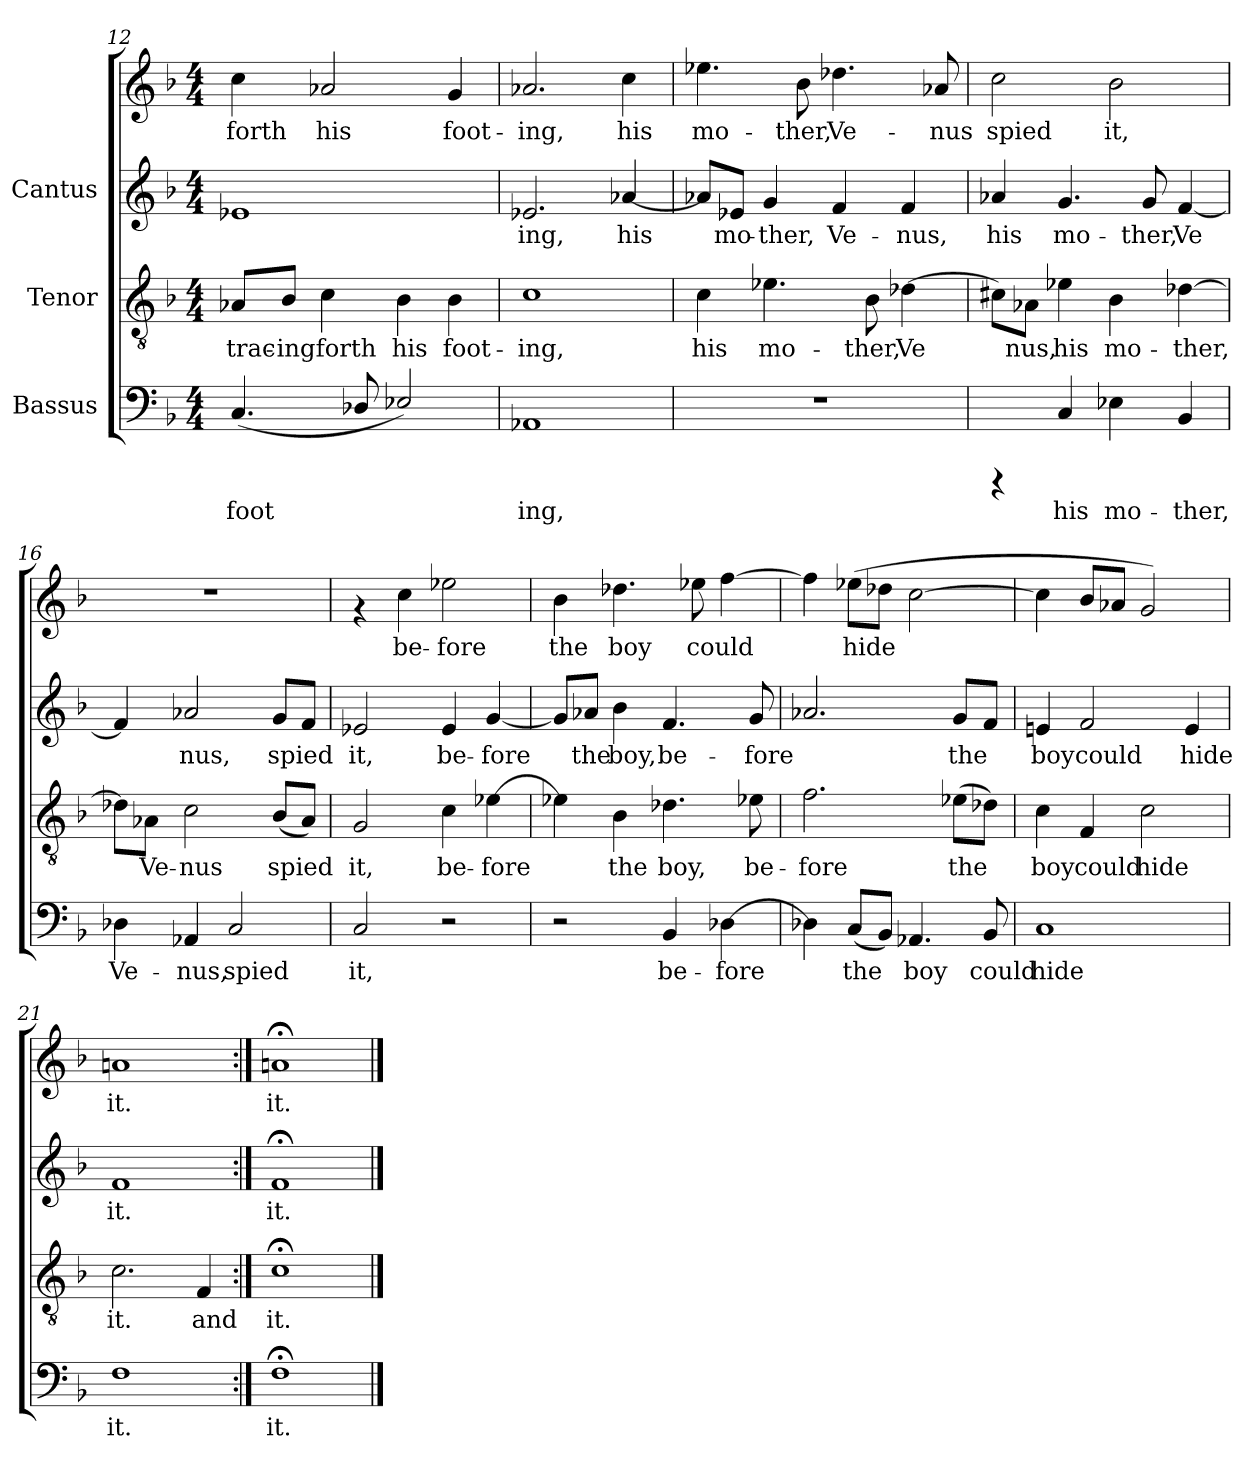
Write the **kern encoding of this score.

**kern	**text	**kern	**text	**kern	**text	**kern	**text
*part3	*part3	*part2	*part2	*part1	*part1	*part1	*part1
*staff4	*staff4	*staff3	*staff3	*staff2	*staff2	*staff1	*staff1
*I"Bassus	*	*I"Tenor	*	*I"Cantus	*	*	*
*clefF4	*	*clefGv2	*	*clefG2	*	*clefG2	*
*k[b-]	*	*k[b-]	*	*k[b-]	*	*k[b-]	*
*F:	*	*F:	*	*F:	*	*F:	*
*M4/4	*	*M4/4	*	*M4/4	*	*M4/4	*
=12	=12	=12	=12	=12	=12	=12	=12
!	!LO:LY:b:cj	!	!LO:LY:b:cj	!	!	!	!LO:LY:b:cj
(<4.C/	foot-	8A-X/L	trac-	1e-X	.	4cc\	-forth
!	!	!	!LO:LY:b:cj	!	!	!	!
.	.	8B-/J	-ing	.	.	.	.
!	!	!	!LO:LY:b:cj	!	!	!	!LO:LY:b:cj
.	.	4c\	forth	.	.	2a-X/	his
!	!LO:LY:b:cj	!	!	!	!	!	!
8D-X/	--	.	.	.	.	.	.
!	!LO:LY:b:cj	!	!LO:LY:b:cj	!	!	!	!
2E-X/)	--	4B-\	his	.	.	.	.
!	!	!	!LO:LY:b:cj	!	!	!	!LO:LY:b:cj
.	.	4B-\	foot-	.	.	4g/	foot-
!!LO:PB:g=z
=13	=13	=13	=13	=13	=13	=13	=13
!	!LO:LY:b:cj	!	!LO:LY:b:cj	!	!LO:LY:b:cj	!	!LO:LY:b:cj
1AA-X	-ing,	1c	-ing,	2.e-X/	ing,	2.a-X/	-ing,
!	!	!	!	!	!LO:LY:b:cj	!	!LO:LY:b:cj
.	.	.	.	[<4a-X/	his	4cc\	his
=14	=14	=14	=14	=14	=14	=14	=14
!	!	!	!LO:LY:b:cj	!	!LO:LY:b:cj	!	!LO:LY:b:cj
1r	.	4c\	his	8a-X/L]	.	4.ee-X\	mo-
!	!	!	!	!	!LO:LY:b:cj	!	!
.	.	.	.	8e-X/J	mo-	.	.
!	!	!	!LO:LY:b:cj	!	!LO:LY:b:cj	!	!
.	.	4.e-X\	mo-	4g/	-ther,	.	.
!	!	!	!	!	!	!	!LO:LY:b:cj
.	.	.	.	.	.	8b-\	-ther,
!	!	!	!	!	!LO:LY:b:cj	!	!LO:LY:b:cj
.	.	.	.	4f/	Ve-	4.dd-X\	Ve-
!	!	!	!LO:LY:b:cj	!	!	!	!
.	.	8B-\	-ther,	.	.	.	.
!	!	!	!LO:LY:b:cj	!	!LO:LY:b:cj	!	!
.	.	[>4d-X\	Ve-	4f/	-nus,	.	.
!	!	!	!	!	!	!	!LO:LY:b:cj
.	.	.	.	.	.	8a-X/	-nus
=15	=15	=15	=15	=15	=15	=15	=15
!	!	!	!LO:LY:b:cj	!	!LO:LY:b:cj	!	!LO:LY:b:cj
4rCCC	.	8c#X\L]	-	4a-X/	his	2cc\	spied
!	!	!	!LO:LY:b:cj	!	!	!	!
.	.	8A-X\J	nus,	.	.	.	.
!	!LO:LY:b:cj	!	!LO:LY:b:cj	!	!LO:LY:b:cj	!	!
4C/	his	4e-X\	his	4.g/	mo-	.	.
!	!LO:LY:b:cj	!	!LO:LY:b:cj	!	!	!	!LO:LY:b:cj
4E-X\	mo-	4B-\	mo-	.	.	2b-\	it,
!	!	!	!	!	!LO:LY:b:cj	!	!
.	.	.	.	8g/	-ther,	.	.
!	!LO:LY:b:cj	!	!LO:LY:b:cj	!	!LO:LY:b:cj	!	!
4BB-/	-ther,	[>4d-X\	-ther,	[<4f/	Ve-	.	.
=16	=16	=16	=16	=16	=16	=16	=16
!	!LO:LY:b:cj	!	!LO:LY:b:cj	!	!LO:LY:b:cj	!	!
4D-X\	Ve-	8d-X\L]	.	4f/]	-	1r	.
!	!	!	!LO:LY:b:cj	!	!	!	!
.	.	8A-X\J	Ve-	.	.	.	.
!	!LO:LY:b:cj	!	!LO:LY:b:cj	!	!LO:LY:b:cj	!	!
4AA-X/	-nus,	2c\	-nus	2a-X/	nus,	.	.
!	!LO:LY:b:cj	!	!	!	!	!	!
2C/	spied	.	.	.	.	.	.
!	!	!	!LO:LY:b:cj	!	!LO:LY:b:cj	!	!
.	.	(<8B-/L	spied	8g/L	spied	.	.
!	!	!	!LO:LY:b:cj	!	!LO:LY:b:cj	!	!
.	.	8A-/J)	.	8f/J	.	.	.
!!LO:LB:g=z
=17	=17	=17	=17	=17	=17	=17	=17
!	!LO:LY:b:cj	!	!LO:LY:b:cj	!	!LO:LY:b:cj	!	!
2C/	it,	2G/	it,	2e-X/	it,	4rf	.
!	!	!	!	!	!	!	!LO:LY:b:cj
.	.	.	.	.	.	4cc\	be-
!	!	!	!LO:LY:b:cj	!	!LO:LY:b:cj	!	!LO:LY:b:cj
2r	.	4c\	be-	4e-/	be-	2ee-X\	-fore
!	!	!	!LO:LY:b:cj	!	!LO:LY:b:cj	!	!
.	.	[>4e-X\	-fore	[<4g/	-fore	.	.
=18	=18	=18	=18	=18	=18	=18	=18
!	!	!	!LO:LY:b:cj	!	!LO:LY:b:cj	!	!LO:LY:b:cj
2r	.	4e-X\]	.	8g/L]	.	4b-\	the
!	!	!	!	!	!LO:LY:b:cj	!	!
.	.	.	.	8a-X/J	the	.	.
!	!	!	!LO:LY:b:cj	!	!LO:LY:b:cj	!	!LO:LY:b:cj
.	.	4B-\	the	4b-\	boy,	4.dd-X\	boy
!	!LO:LY:b:cj	!	!LO:LY:b:cj	!	!LO:LY:b:cj	!	!
4BB-/	be-	4.d-X\	boy,	4.f/	be-	.	.
!	!	!	!	!	!	!	!LO:LY:b:cj
.	.	.	.	.	.	8ee-X\	could
!	!LO:LY:b:cj	!	!	!	!	!	!LO:LY:b:cj
[>4D-X\	-fore	.	.	.	.	[>4ff\	.
!	!	!	!LO:LY:b:cj	!	!LO:LY:b:cj	!	!
.	.	8e-X\	be-	8g/	-fore	.	.
=19	=19	=19	=19	=19	=19	=19	=19
!	!LO:LY:b:cj	!	!LO:LY:b:cj	!	!LO:LY:b:cj	!	!LO:LY:b:cj
4D-X\]	.	2.f\	-fore	2.a-X/	.	4ff\]	.
!	!LO:LY:b:cj	!	!	!	!	!	!LO:LY:b:cj
(<8C/L	the	.	.	.	.	(>8ee-X\L	hide
!	!LO:LY:b:cj	!	!	!	!	!	!LO:LY:b:cj
8BB-/J)	.	.	.	.	.	8dd-X\J	.
!	!LO:LY:b:cj	!	!	!	!	!	!LO:LY:b:cj
4.AA-X/	boy	.	.	.	.	[>2cc\	.
!	!	!	!LO:LY:b:cj	!	!LO:LY:b:cj	!	!
.	.	(>8e-X\L	the	8g/L	the	.	.
!	!LO:LY:b:cj	!	!LO:LY:b:cj	!	!LO:LY:b:cj	!	!
8BB-/	could	8d-X\J)	.	8f/J	.	.	.
=20	=20	=20	=20	=20	=20	=20	=20
!	!LO:LY:b:cj	!	!LO:LY:b:cj	!	!LO:LY:b:cj	!	!
1C	hide	4c\	boy	4en/	boy	4cc\]	.
!	!	!	!LO:LY:b:cj	!	!LO:LY:b:cj	!	!
.	.	4F/	could	2f/	could	8b-/L	.
.	.	.	.	.	.	8a-X/J	.
!	!	!	!LO:LY:b:cj	!	!	!	!
.	.	2c\	hide	.	.	2g/)	.
!	!	!	!	!	!LO:LY:b:cj	!	!
.	.	.	.	4e/	hide	.	.
=21	=21	=21	=21	=21	=21	=21	=21
!	!LO:LY:b:cj	!	!LO:LY:b:cj	!	!LO:LY:b:cj	!	!LO:LY:b:cj
1F	it.	2.c\	it.	1f	it.	1an	it.
!	!	!	!LO:LY:b:cj	!	!	!	!
.	.	4F/	and	.	.	.	.
!!LO:LB:g=z
=22:|!	=22:|!	=22:|!	=22:|!	=22:|!	=22:|!	=22:|!	=22:|!
!	!LO:LY:b:cj	!	!LO:LY:b:cj	!	!LO:LY:b:cj	!	!LO:LY:b:cj
1F;<	it.	1c;<	it.	1f;<	it.	1an;<	it.
==	==	==	==	==	==	==	==
*-	*-	*-	*-	*-	*-	*-	*-
